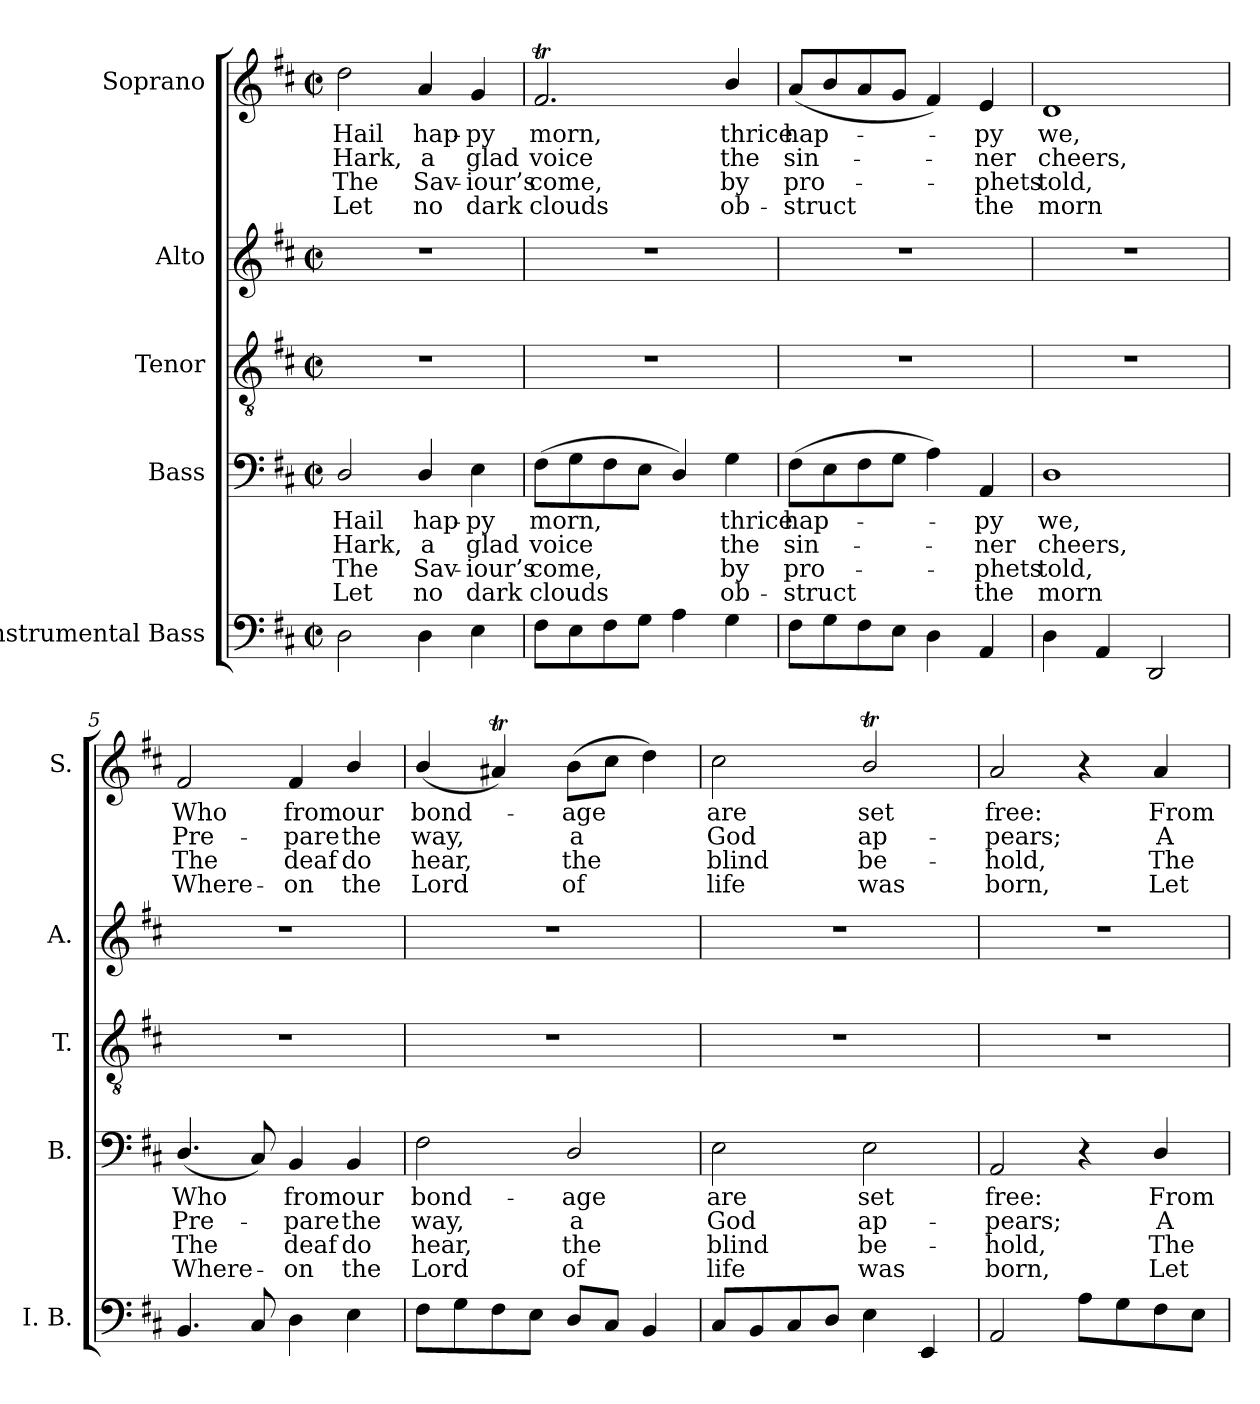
**kern	**kern	**text	**text	**text	**text	**kern	**kern	**kern	**text	**text	**text	**text
*part5	*part4	*part4	*part4	*part4	*part4	*part3	*part2	*part1	*part1	*part1	*part1	*part1
*staff5	*staff4	*staff4	*staff4	*staff4	*staff4	*staff3	*staff2	*staff1	*staff1	*staff1	*staff1	*staff1
*I"Instrumental Bass	*I"Bass	*	*	*	*	*I"Tenor	*I"Alto	*I"Soprano	*	*	*	*
*I'I. B.	*I'B.	*	*	*	*	*I'T.	*I'A.	*I'S.	*	*	*	*
!!LO:PB:g=z
*clefF4	*clefF4	*	*	*	*	*clefGv2	*clefG2	*clefG2	*	*	*	*
*	*	*	*	*	*	*ITrd7c12	*	*	*	*	*	*
*k[f#c#]	*k[f#c#]	*	*	*	*	*k[f#c#]	*k[f#c#]	*k[f#c#]	*	*	*	*
*D:	*D:	*	*	*	*	*D:	*D:	*D:	*	*	*	*
*M2/2	*M2/2	*	*	*	*	*M2/2	*M2/2	*M2/2	*	*	*	*
*met(c|)	*met(c|)	*	*	*	*	*met(c|)	*met(c|)	*met(c|)	*	*	*	*
=1	=1	=1	=1	=1	=1	=1	=1	=1	=1	=1	=1	=1
!	!	!LO:LY:b:color=#000000	!LO:LY:b:color=#000000	!LO:LY:b:color=#000000	!LO:LY:b:color=#000000	!	!	!	!	!	!	!
!	!	!	!	!	!	!	!	!	!LO:LY:b:color=#000000	!LO:LY:b:color=#000000	!LO:LY:b:color=#000000	!LO:LY:b:color=#000000
2Di\	2Di/	Hail	Hark,	The	Let	1r	1r	2ddi\	Hail	Hark,	The	Let
!	!	!LO:LY:b:color=#000000	!LO:LY:b:color=#000000	!LO:LY:b:color=#000000	!LO:LY:b:color=#000000	!	!	!	!	!	!	!
!	!	!	!	!	!	!	!	!	!LO:LY:b:color=#000000	!LO:LY:b:color=#000000	!LO:LY:b:color=#000000	!LO:LY:b:color=#000000
4Di\	4Di/	hap-	a	Sav-	-no	.	.	4ai/	hap-	a	Sav-	-no
!	!	!LO:LY:b:color=#000000	!LO:LY:b:color=#000000	!LO:LY:b:color=#000000	!LO:LY:b:color=#000000	!	!	!	!	!	!	!
!	!	!	!	!	!	!	!	!	!LO:LY:b:color=#000000	!LO:LY:b:color=#000000	!LO:LY:b:color=#000000	!LO:LY:b:color=#000000
4Ei\	4Ei\	-py	glad	iour’s	dark	.	.	4gi/	-py	glad	iour’s	dark
=2	=2	=2	=2	=2	=2	=2	=2	=2	=2	=2	=2	=2
!	!	!LO:LY:b:color=#000000	!LO:LY:b:color=#000000	!LO:LY:b:color=#000000	!LO:LY:b:color=#000000	!	!	!	!	!	!	!
!	!	!	!	!	!	!	!	!	!LO:LY:b:color=#000000	!LO:LY:b:color=#000000	!LO:LY:b:color=#000000	!LO:LY:b:color=#000000
8F#i\L	(8F#i\L	morn,	voice	come,	clouds	1r	1r	2.f#ti/	morn,	voice	come,	clouds
8Ei\	8Gi\	.	.	.	.	.	.	.	.	.	.	.
8F#i\	8F#i\	.	.	.	.	.	.	.	.	.	.	.
8Gi\J	8Ei\J	.	.	.	.	.	.	.	.	.	.	.
4Ai\	4Di/)	.	.	.	.	.	.	.	.	.	.	.
!	!	!LO:LY:b:color=#000000	!LO:LY:b:color=#000000	!LO:LY:b:color=#000000	!LO:LY:b:color=#000000	!	!	!	!	!	!	!
!	!	!	!	!	!	!	!	!	!LO:LY:b:color=#000000	!LO:LY:b:color=#000000	!LO:LY:b:color=#000000	!LO:LY:b:color=#000000
4Gi\	4Gi\	thrice	the	by	ob-	.	.	4bi/	thrice	the	by	ob-
=3	=3	=3	=3	=3	=3	=3	=3	=3	=3	=3	=3	=3
!	!	!LO:LY:b:color=#000000	!LO:LY:b:color=#000000	!LO:LY:b:color=#000000	!LO:LY:b:color=#000000	!	!	!	!	!	!	!
!	!	!	!	!	!	!	!	!	!LO:LY:b:color=#000000	!LO:LY:b:color=#000000	!LO:LY:b:color=#000000	!LO:LY:b:color=#000000
8F#i\L	(8F#i\L	hap-	sin-	-pro-	-struct	1r	1r	(8ai/L	hap-	sin-	-pro-	-struct
8Gi\	8Ei\	.	.	.	.	.	.	8bi/	.	.	.	.
8F#i\	8F#i\	.	.	.	.	.	.	8ai/	.	.	.	.
8Ei\J	8Gi\J	.	.	.	.	.	.	8gi/J	.	.	.	.
4Di\	4Ai\)	.	.	.	.	.	.	4f#i/)	.	.	.	.
!	!	!LO:LY:b:color=#000000	!LO:LY:b:color=#000000	!LO:LY:b:color=#000000	!LO:LY:b:color=#000000	!	!	!	!	!	!	!
!	!	!	!	!	!	!	!	!	!LO:LY:b:color=#000000	!LO:LY:b:color=#000000	!LO:LY:b:color=#000000	!LO:LY:b:color=#000000
4AAi/	4AAi/	-py	-ner	phets	the	.	.	4ei/	-py	-ner	phets	the
=4	=4	=4	=4	=4	=4	=4	=4	=4	=4	=4	=4	=4
!	!	!LO:LY:b:color=#000000	!LO:LY:b:color=#000000	!LO:LY:b:color=#000000	!LO:LY:b:color=#000000	!	!	!	!	!	!	!
!	!	!	!	!	!	!	!	!	!LO:LY:b:color=#000000	!LO:LY:b:color=#000000	!LO:LY:b:color=#000000	!LO:LY:b:color=#000000
4Di\	1Di	we,	cheers,	told,	morn	1r	1r	1di	we,	cheers,	told,	morn
4AAi/	.	.	.	.	.	.	.	.	.	.	.	.
2DDi/	.	.	.	.	.	.	.	.	.	.	.	.
=5	=5	=5	=5	=5	=5	=5	=5	=5	=5	=5	=5	=5
!	!	!LO:LY:b:color=#000000	!LO:LY:b:color=#000000	!LO:LY:b:color=#000000	!LO:LY:b:color=#000000	!	!	!	!	!	!	!
!	!	!	!	!	!	!	!	!	!LO:LY:b:color=#000000	!LO:LY:b:color=#000000	!LO:LY:b:color=#000000	!LO:LY:b:color=#000000
4.BBi/	(4.Di/	Who	Pre-	The	Where-	1r	1r	2f#i/	Who	Pre-	The	Where-
8C#i/	8C#i/)	.	.	.	.	.	.	.	.	.	.	.
!	!	!LO:LY:b:color=#000000	!LO:LY:b:color=#000000	!LO:LY:b:color=#000000	!LO:LY:b:color=#000000	!	!	!	!	!	!	!
!	!	!	!	!	!	!	!	!	!LO:LY:b:color=#000000	!LO:LY:b:color=#000000	!LO:LY:b:color=#000000	!LO:LY:b:color=#000000
4Di\	4BBi/	from	-pare	-deaf	on	.	.	4f#i/	from	-pare	-deaf	on
!	!	!LO:LY:b:color=#000000	!LO:LY:b:color=#000000	!LO:LY:b:color=#000000	!LO:LY:b:color=#000000	!	!	!	!	!	!	!
!	!	!	!	!	!	!	!	!	!LO:LY:b:color=#000000	!LO:LY:b:color=#000000	!LO:LY:b:color=#000000	!LO:LY:b:color=#000000
4Ei\	4BBi/	our	the	do	the	.	.	4bi/	our	the	do	the
=6	=6	=6	=6	=6	=6	=6	=6	=6	=6	=6	=6	=6
!	!	!LO:LY:b:color=#000000	!LO:LY:b:color=#000000	!LO:LY:b:color=#000000	!LO:LY:b:color=#000000	!	!	!	!	!	!	!
!	!	!	!	!	!	!	!	!	!LO:LY:b:color=#000000	!LO:LY:b:color=#000000	!LO:LY:b:color=#000000	!LO:LY:b:color=#000000
8F#i\L	2F#i\	bond-	way,	hear,	Lord	1r	1r	(4bi/	bond-	way,	hear,	Lord
8Gi\	.	.	.	.	.	.	.	.	.	.	.	.
8F#i\	.	.	.	.	.	.	.	4a#Xti/)	.	.	.	.
8Ei\J	.	.	.	.	.	.	.	.	.	.	.	.
!	!	!LO:LY:b:color=#000000	!LO:LY:b:color=#000000	!LO:LY:b:color=#000000	!LO:LY:b:color=#000000	!	!	!	!	!	!	!
!	!	!	!	!	!	!	!	!	!LO:LY:b:color=#000000	!LO:LY:b:color=#000000	!LO:LY:b:color=#000000	!LO:LY:b:color=#000000
8Di/L	2Di/	-age	a	the	of	.	.	(8bi\L	-age	a	the	of
8C#i/J	.	.	.	.	.	.	.	8cc#i\J	.	.	.	.
4BBi/	.	.	.	.	.	.	.	4ddi\)	.	.	.	.
!!LO:LB:g=z
=7	=7	=7	=7	=7	=7	=7	=7	=7	=7	=7	=7	=7
!	!	!LO:LY:b:color=#000000	!LO:LY:b:color=#000000	!LO:LY:b:color=#000000	!LO:LY:b:color=#000000	!	!	!	!	!	!	!
!	!	!	!	!	!	!	!	!	!LO:LY:b:color=#000000	!LO:LY:b:color=#000000	!LO:LY:b:color=#000000	!LO:LY:b:color=#000000
8C#i/L	2Ei\	are	God	blind	life	1r	1r	2cc#i\	are	God	blind	life
8BBi/	.	.	.	.	.	.	.	.	.	.	.	.
8C#i/	.	.	.	.	.	.	.	.	.	.	.	.
8Di/J	.	.	.	.	.	.	.	.	.	.	.	.
!	!	!LO:LY:b:color=#000000	!LO:LY:b:color=#000000	!LO:LY:b:color=#000000	!LO:LY:b:color=#000000	!	!	!	!	!	!	!
!	!	!	!	!	!	!	!	!	!LO:LY:b:color=#000000	!LO:LY:b:color=#000000	!LO:LY:b:color=#000000	!LO:LY:b:color=#000000
4Ei\	2Ei\	set	ap-	be-	-was	.	.	2bTi/	set	ap-	be-	-was
4EEi/	.	.	.	.	.	.	.	.	.	.	.	.
=8	=8	=8	=8	=8	=8	=8	=8	=8	=8	=8	=8	=8
!	!	!LO:LY:b:color=#000000	!LO:LY:b:color=#000000	!LO:LY:b:color=#000000	!LO:LY:b:color=#000000	!	!	!	!	!	!	!
!	!	!	!	!	!	!	!	!	!LO:LY:b:color=#000000	!LO:LY:b:color=#000000	!LO:LY:b:color=#000000	!LO:LY:b:color=#000000
2AAi/	2AAi/	free:	-pears;	hold,	born,	1r	1r	2ai/	free:	-pears;	hold,	born,
8Ai\L	4r	.	.	.	.	.	.	4r	.	.	.	.
8Gi\	.	.	.	.	.	.	.	.	.	.	.	.
!	!	!LO:LY:b:color=#000000	!LO:LY:b:color=#000000	!LO:LY:b:color=#000000	!LO:LY:b:color=#000000	!	!	!	!	!	!	!
!	!	!	!	!	!	!	!	!	!LO:LY:b:color=#000000	!LO:LY:b:color=#000000	!LO:LY:b:color=#000000	!LO:LY:b:color=#000000
8F#i\	4Di/	From	A	The	Let	.	.	4ai/	From	A	The	Let
8Ei\J	.	.	.	.	.	.	.	.	.	.	.	.
=	=	=	=	=	=	=	=	=	=	=	=	=
*-	*-	*-	*-	*-	*-	*-	*-	*-	*-	*-	*-	*-
